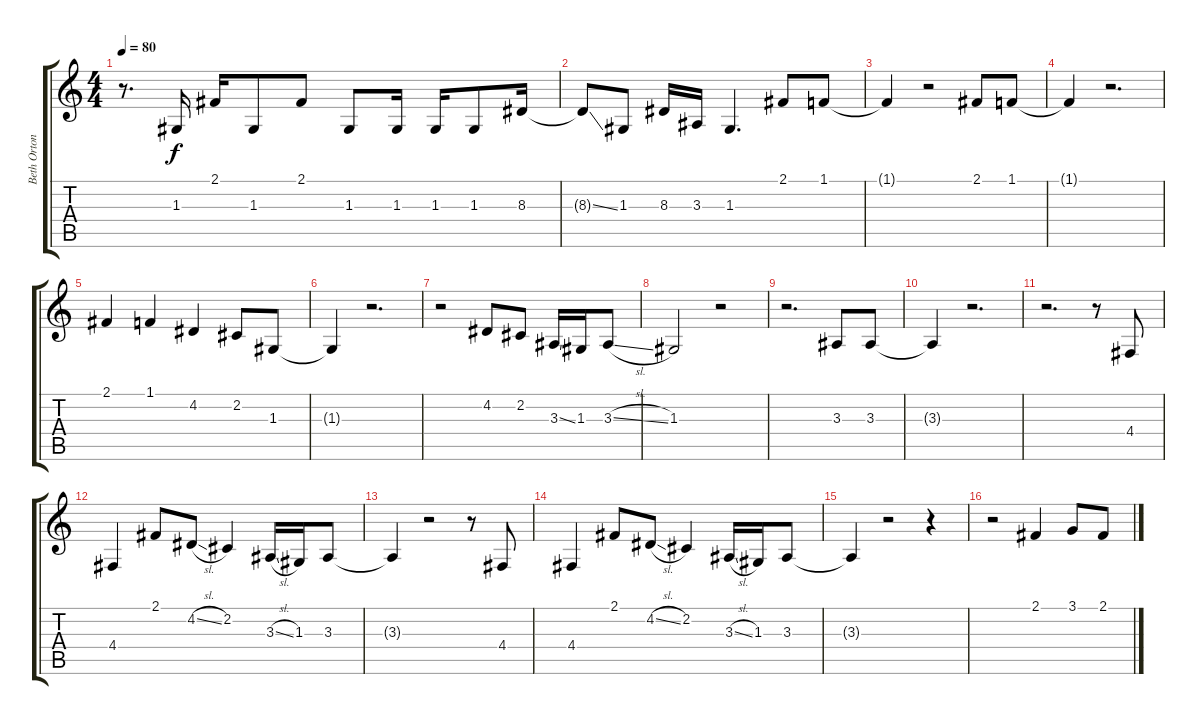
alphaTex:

\track ("Beth Orton" "Beth Orton") {instrument viola}
\staff {score tabs}
\tuning (E4 B3 G3 D3 A2 E2) {hide}
\ts (4 4)
\tempo 80
\clef g2
\ks c
r.8{d dy f} 1.3.16 2.1.16 1.3.8 2.1.8 1.3.8 1.3.16 1.3.16 1.3.8 8.3.16 |
8.3{ss t}.8 1.3.8 8.3.16 3.3.16 1.3.4{d} 2.1.8 1.1.8 |
1.1{t}.4 r.2 2.1.8 1.1.8 |
1.1{t}.4 r.2{d} |
2.1.4 1.1.4 4.2.4 2.2.8 1.3.8 |
1.3{t}.4 r.2{d} |
r.2 4.2.8 2.2.8 3.3{ss}.16 1.3.16 3.3{sl}.8 |
1.3.2 r.2 |
r.2{d} 3.3.8 3.3.8 |
3.3{t}.4 r.2{d} |
r.2{d} r.8 4.4.8 |
4.4.4 2.1.8 4.2{sl}.8 2.2.4 3.3{sl}.16 1.3.16 3.3.8 |
3.3{t}.4 r.2 r.8 4.4.8 |
4.4.4 2.1.8 4.2{sl}.8 2.2.4 3.3{sl}.16 1.3.16 3.3.8 |
3.3{t}.4 r.2 r.4 |
r.2 2.1.4 3.1.8 2.1.8
